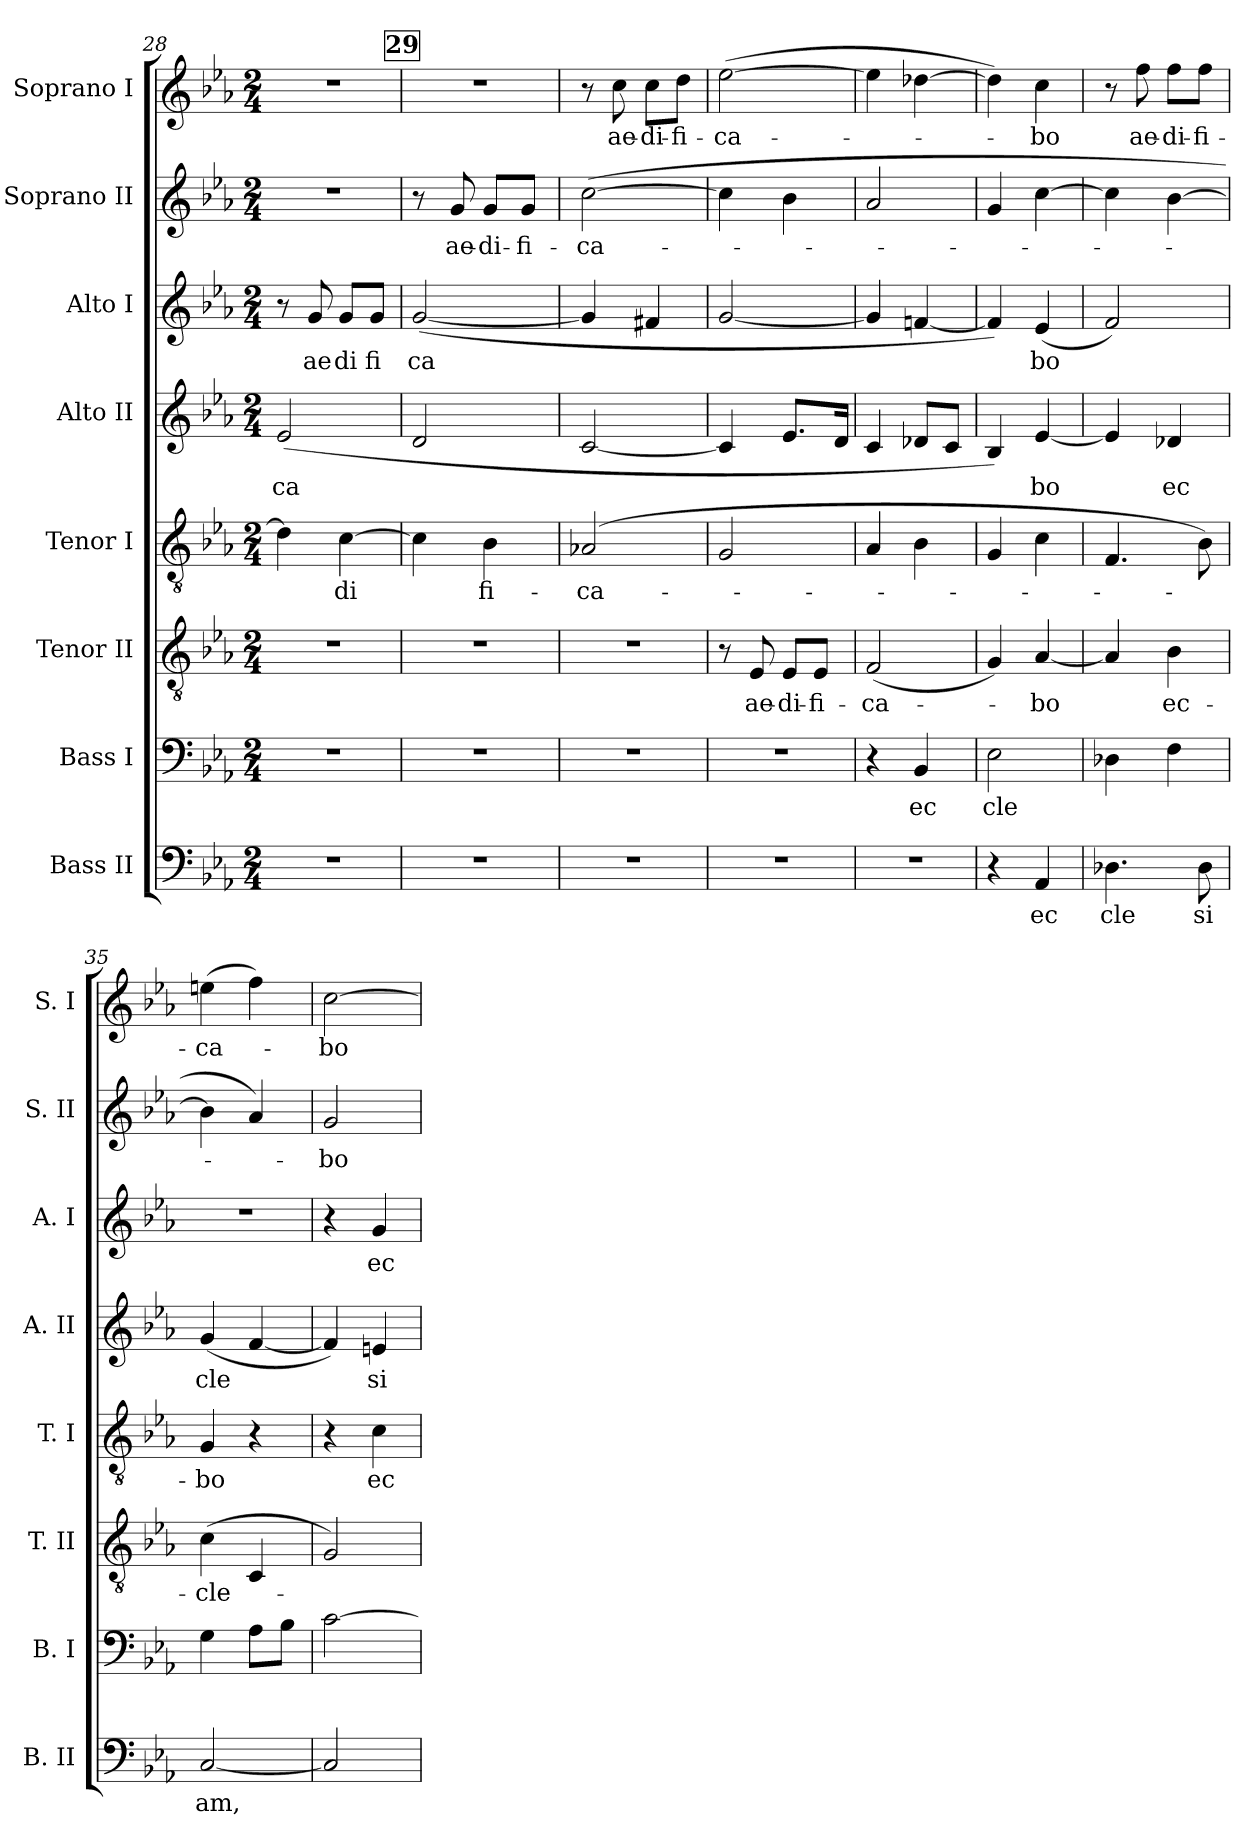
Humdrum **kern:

**kern	**text	**kern	**text	**kern	**text	**kern	**text	**kern	**text	**kern	**text	**kern	**text	**kern	**text
*part8	*part8	*part7	*part7	*part6	*part6	*part5	*part5	*part4	*part4	*part3	*part3	*part2	*part2	*part1	*part1
*staff8	*staff8	*staff7	*staff7	*staff6	*staff6	*staff5	*staff5	*staff4	*staff4	*staff3	*staff3	*staff2	*staff2	*staff1	*staff1
*I"Bass II	*	*I"Bass I	*	*I"Tenor II	*	*I"Tenor I	*	*I"Alto II	*	*I"Alto I	*	*I"Soprano II	*	*I"Soprano I	*
*I'B. II	*	*I'B. I	*	*I'T. II	*	*I'T. I	*	*I'A. II	*	*I'A. I	*	*I'S. II	*	*I'S. I	*
*clefF4	*	*clefF4	*	*clefGv2	*	*clefGv2	*	*clefG2	*	*clefG2	*	*clefG2	*	*clefG2	*
*k[b-e-a-]	*	*k[b-e-a-]	*	*k[b-e-a-]	*	*k[b-e-a-]	*	*k[b-e-a-]	*	*k[b-e-a-]	*	*k[b-e-a-]	*	*k[b-e-a-]	*
*E-:	*	*E-:	*	*E-:	*	*E-:	*	*E-:	*	*E-:	*	*E-:	*	*E-:	*
*M2/4	*	*M2/4	*	*M2/4	*	*M2/4	*	*M2/4	*	*M2/4	*	*M2/4	*	*M2/4	*
=28	=28	=28	=28	=28	=28	=28	=28	=28	=28	=28	=28	=28	=28	=28	=28
!LO:N:vis=1	!	!LO:N:vis=1	!	!LO:N:vis=1	!	!	!	!	!LO:LY:b:cj	!	!	!LO:N:vis=1	!	!LO:N:vis=1	!
2r	.	2r	.	2r	.	4d\]	.	(>2e-/	ca	8r	.	2r	.	2r	.
!	!	!	!	!	!	!	!	!	!	!	!LO:LY:b:cj	!	!	!	!
.	.	.	.	.	.	.	.	.	.	8g/	ae	.	.	.	.
!	!	!	!	!	!	!	!LO:LY:b:cj	!	!	!	!LO:LY:b:cj	!	!	!	!
.	.	.	.	.	.	[<4c\	di	.	.	8g/L	di	.	.	.	.
!	!	!	!	!	!	!	!	!	!	!	!LO:LY:b:cj	!	!	!	!
.	.	.	.	.	.	.	.	.	.	8g/J	fi	.	.	.	.
!!LO:PB:g=z
!!LO:REH:place=s1:a:B:fs=7:t=29
=29	=29	=29	=29	=29	=29	=29	=29	=29	=29	=29	=29	=29	=29	=29	=29
!LO:N:vis=1	!	!LO:N:vis=1	!	!LO:N:vis=1	!	!	!	!	!	!	!LO:LY:b:cj	!	!	!LO:N:vis=1	!
*	*	*	*	*^	*	*^	*	*	*	*	*	*	*	*	*
2r	.	2r	.	2r	8ryy	.	4c\]	16..ryy	.	2d/	.	(<[<2g/	ca	8r	.	2r	.
.	.	.	.	.	.	.	.	4ryy	.	.	.	.	.	.	.	.	.
!	!	!	!	!	!	!	!	!	!	!	!	!	!	!	!LO:LY:b:cj	!	!
.	.	.	.	.	4.ryy	.	.	.	.	.	.	.	.	8g/	ae-	.	.
!	!	!	!	!	!	!	!	!	!LO:LY:b:cj	!	!	!	!	!	!LO:LY:b:cj	!	!
.	.	.	.	.	.	.	4B-\	.	fi-	.	.	.	.	8g/L	-di-	.	.
.	.	.	.	.	.	.	.	8ryy	.	.	.	.	.	.	.	.	.
!	!	!	!	!	!	!	!	!	!	!	!	!	!	!	!LO:LY:b:cj	!	!
.	.	.	.	.	.	.	.	.	.	.	.	.	.	8g/J	-fi-	.	.
.	.	.	.	.	.	.	.	64ryy	.	.	.	.	.	.	.	.	.
=30	=30	=30	=30	=30	=30	=30	=30	=30	=30	=30	=30	=30	=30	=30	=30	=30	=30
!LO:N:vis=1	!	!LO:N:vis=1	!	!LO:N:vis=1	!	!	!	!	!LO:LY:b:cj	!	!	!	!	!	!LO:LY:b:cj	!	!
*	*	*	*	*v	*v	*	*	*	*	*	*	*	*	*	*	*	*
*	*	*	*	*	*	*v	*v	*	*	*	*	*	*	*	*	*
2r	.	2r	.	2r	.	(>2A-X/	-ca-	[<2c/	.	4g/]	.	(>[>2cc\	-ca-	8r	.
!	!	!	!	!	!	!	!	!	!	!	!	!	!	!	!LO:LY:b:cj
.	.	.	.	.	.	.	.	.	.	.	.	.	.	8cc\	ae-
!	!	!	!	!	!	!	!	!	!	!	!	!	!	!	!LO:LY:b:cj
.	.	.	.	.	.	.	.	.	.	4f#X/	.	.	.	8cc\L	-di-
!	!	!	!	!	!	!	!	!	!	!	!	!	!	!	!LO:LY:b:cj
.	.	.	.	.	.	.	.	.	.	.	.	.	.	8dd\J	-fi-
=31	=31	=31	=31	=31	=31	=31	=31	=31	=31	=31	=31	=31	=31	=31	=31
!LO:N:vis=1	!	!LO:N:vis=1	!	!	!	!	!	!	!	!	!	!	!	!	!LO:LY:b:cj
2r	.	2r	.	8r	.	2G/	.	4c/]	.	[<2g/	.	4cc\]	.	(>[>2ee-\	-ca-
!	!	!	!	!	!LO:LY:b:cj	!	!	!	!	!	!	!	!	!	!
.	.	.	.	8E-/	ae-	.	.	.	.	.	.	.	.	.	.
!	!	!	!	!	!LO:LY:b:cj	!	!	!	!	!	!	!	!	!	!
.	.	.	.	8E-/L	-di-	.	.	8.e-/L	.	.	.	4b-\	.	.	.
!	!	!	!	!	!LO:LY:b:cj	!	!	!	!	!	!	!	!	!	!
.	.	.	.	8E-/J	-fi-	.	.	.	.	.	.	.	.	.	.
.	.	.	.	.	.	.	.	16d/J	.	.	.	.	.	.	.
=32	=32	=32	=32	=32	=32	=32	=32	=32	=32	=32	=32	=32	=32	=32	=32
!LO:N:vis=1	!	!	!	!	!LO:LY:b:cj	!	!	!	!	!	!	!	!	!	!
2r	.	4r	.	(<2F/	-ca-	4A-/	.	4c/	.	4g/]	.	2a-/	.	4ee-\]	.
!	!	!	!LO:LY:b:cj	!	!	!	!	!	!	!	!	!	!	!	!
.	.	4BB-/	ec	.	.	4B-\	.	8d-X/L	.	[<4fn/	.	.	.	[>4dd-X\	.
.	.	.	.	.	.	.	.	8c/J	.	.	.	.	.	.	.
=33	=33	=33	=33	=33	=33	=33	=33	=33	=33	=33	=33	=33	=33	=33	=33
!	!	!	!LO:LY:b	!	!	!	!	!	!	!	!	!	!	!	!
4r	.	2E-\	cle	4G/)	.	4G/	.	4B-/)	.	4f/])	.	4g/	.	4dd-\])	.
!	!LO:LY:b:cj	!	!	!	!LO:LY:b:cj	!	!	!	!LO:LY:b:cj	!	!LO:LY:b:cj	!	!	!	!LO:LY:b:cj
4AA-/	ec	.	.	[<4A-/	-bo	4c\	.	[<4e-/	bo	(<4e-/	bo	[>4cc\	.	4cc\	-bo
=34	=34	=34	=34	=34	=34	=34	=34	=34	=34	=34	=34	=34	=34	=34	=34
!	!LO:LY:b:cj	!	!	!	!	!	!	!	!	!	!	!	!	!	!
4.D-X\	cle	4D-X\	.	4A-/]	.	4.F/	.	4e-/]	.	2f/)	.	4cc\]	.	8r	.
!	!	!	!	!	!	!	!	!	!	!	!	!	!	!	!LO:LY:b:cj
.	.	.	.	.	.	.	.	.	.	.	.	.	.	8ff\	ae-
!	!	!	!	!	!LO:LY:b:cj	!	!	!	!LO:LY:b:cj	!	!	!	!	!	!LO:LY:b:cj
.	.	4F\	.	4B-\	ec-	.	.	4d-X/	ec	.	.	[>4b-\	.	8ff\L	-di-
!	!LO:LY:b:cj	!	!	!	!	!	!	!	!	!	!	!	!	!	!LO:LY:b:cj
8D-\	si	.	.	.	.	8B-\)	.	.	.	.	.	.	.	8ff\J	-fi-
=35	=35	=35	=35	=35	=35	=35	=35	=35	=35	=35	=35	=35	=35	=35	=35
!	!LO:LY:b	!	!	!	!LO:LY:b	!	!LO:LY:b:cj	!	!LO:LY:b	!LO:N:vis=1	!	!	!	!	!LO:LY:b:cj
[<2C/	am,	4G\	.	(>4c\	-cle-	4G/	-bo	(<4g/	cle	2r	.	4b-\]	.	(>4een\	-ca-
.	.	8A-\L	.	4C/	.	4r	.	[<4f/	.	.	.	4a-/)	.	4ff\)	.
.	.	8B-\J	.	.	.	.	.	.	.	.	.	.	.	.	.
=36	=36	=36	=36	=36	=36	=36	=36	=36	=36	=36	=36	=36	=36	=36	=36
!	!	!	!	!	!	!	!	!	!	!	!	!	!LO:LY:b:cj	!	!LO:LY:b:cj
2C/]	.	[>2c\	.	2G/)	.	4r	.	4f/])	.	4r	.	2g/	-bo	[<2cc\	-bo
!	!	!	!	!	!	!	!LO:LY:b:cj	!	!LO:LY:b:cj	!	!LO:LY:b:cj	!	!	!	!
.	.	.	.	.	.	4c\	ec-	4en/	si	4g/	ec	.	.	.	.
=	=	=	=	=	=	=	=	=	=	=	=	=	=	=	=
*-	*-	*-	*-	*-	*-	*-	*-	*-	*-	*-	*-	*-	*-	*-	*-
